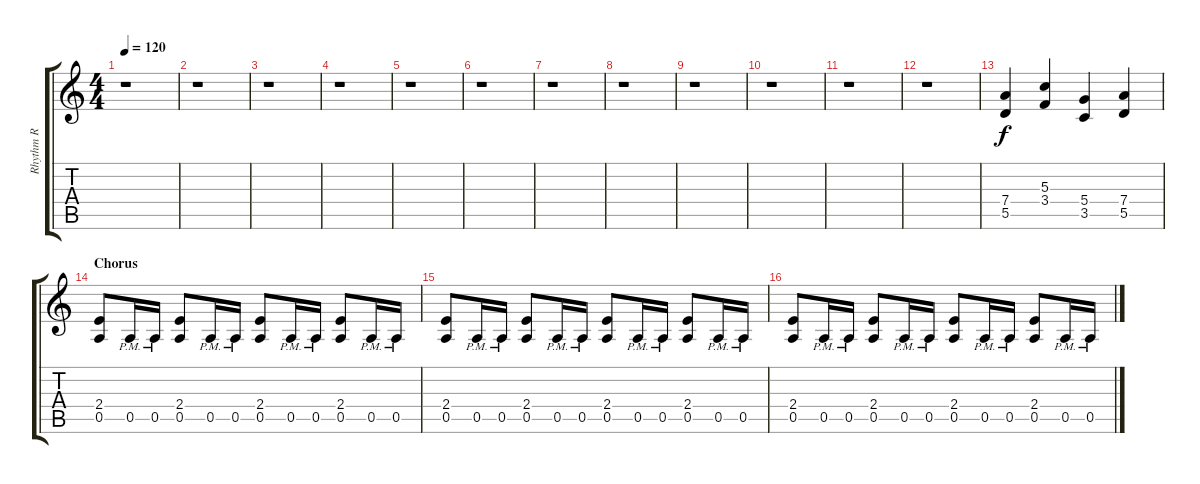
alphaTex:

\track ("Rhythm R" "Rhythm R") {instrument distortionguitar}
\staff {score tabs}
\tuning (E4 B3 G3 D3 A2 E2) {hide}
\ts (4 4)
\tempo 120
\clef g2
\ks c
r.1{dy f} |
r.1 |
r.1 |
r.1 |
r.1 |
r.1 |
r.1 |
r.1 |
r.1 |
r.1 |
r.1 |
r.1 |
(7.4 5.5).4 (5.3 3.4).4 (5.4 3.5).4 (7.4 5.5).4 |
\section ("" "Chorus")
(2.4 0.5).8 0.5{pm}.16 0.5{pm}.16 (2.4 0.5).8 0.5{pm}.16 0.5{pm}.16 (2.4 0.5).8 0.5{pm}.16 0.5{pm}.16 (2.4 0.5).8 0.5{pm}.16 0.5{pm}.16 |
(2.4 0.5).8 0.5{pm}.16 0.5{pm}.16 (2.4 0.5).8 0.5{pm}.16 0.5{pm}.16 (2.4 0.5).8 0.5{pm}.16 0.5{pm}.16 (2.4 0.5).8 0.5{pm}.16 0.5{pm}.16 |
(2.4 0.5).8 0.5{pm}.16 0.5{pm}.16 (2.4 0.5).8 0.5{pm}.16 0.5{pm}.16 (2.4 0.5).8 0.5{pm}.16 0.5{pm}.16 (2.4 0.5).8 0.5{pm}.16 0.5{pm}.16
